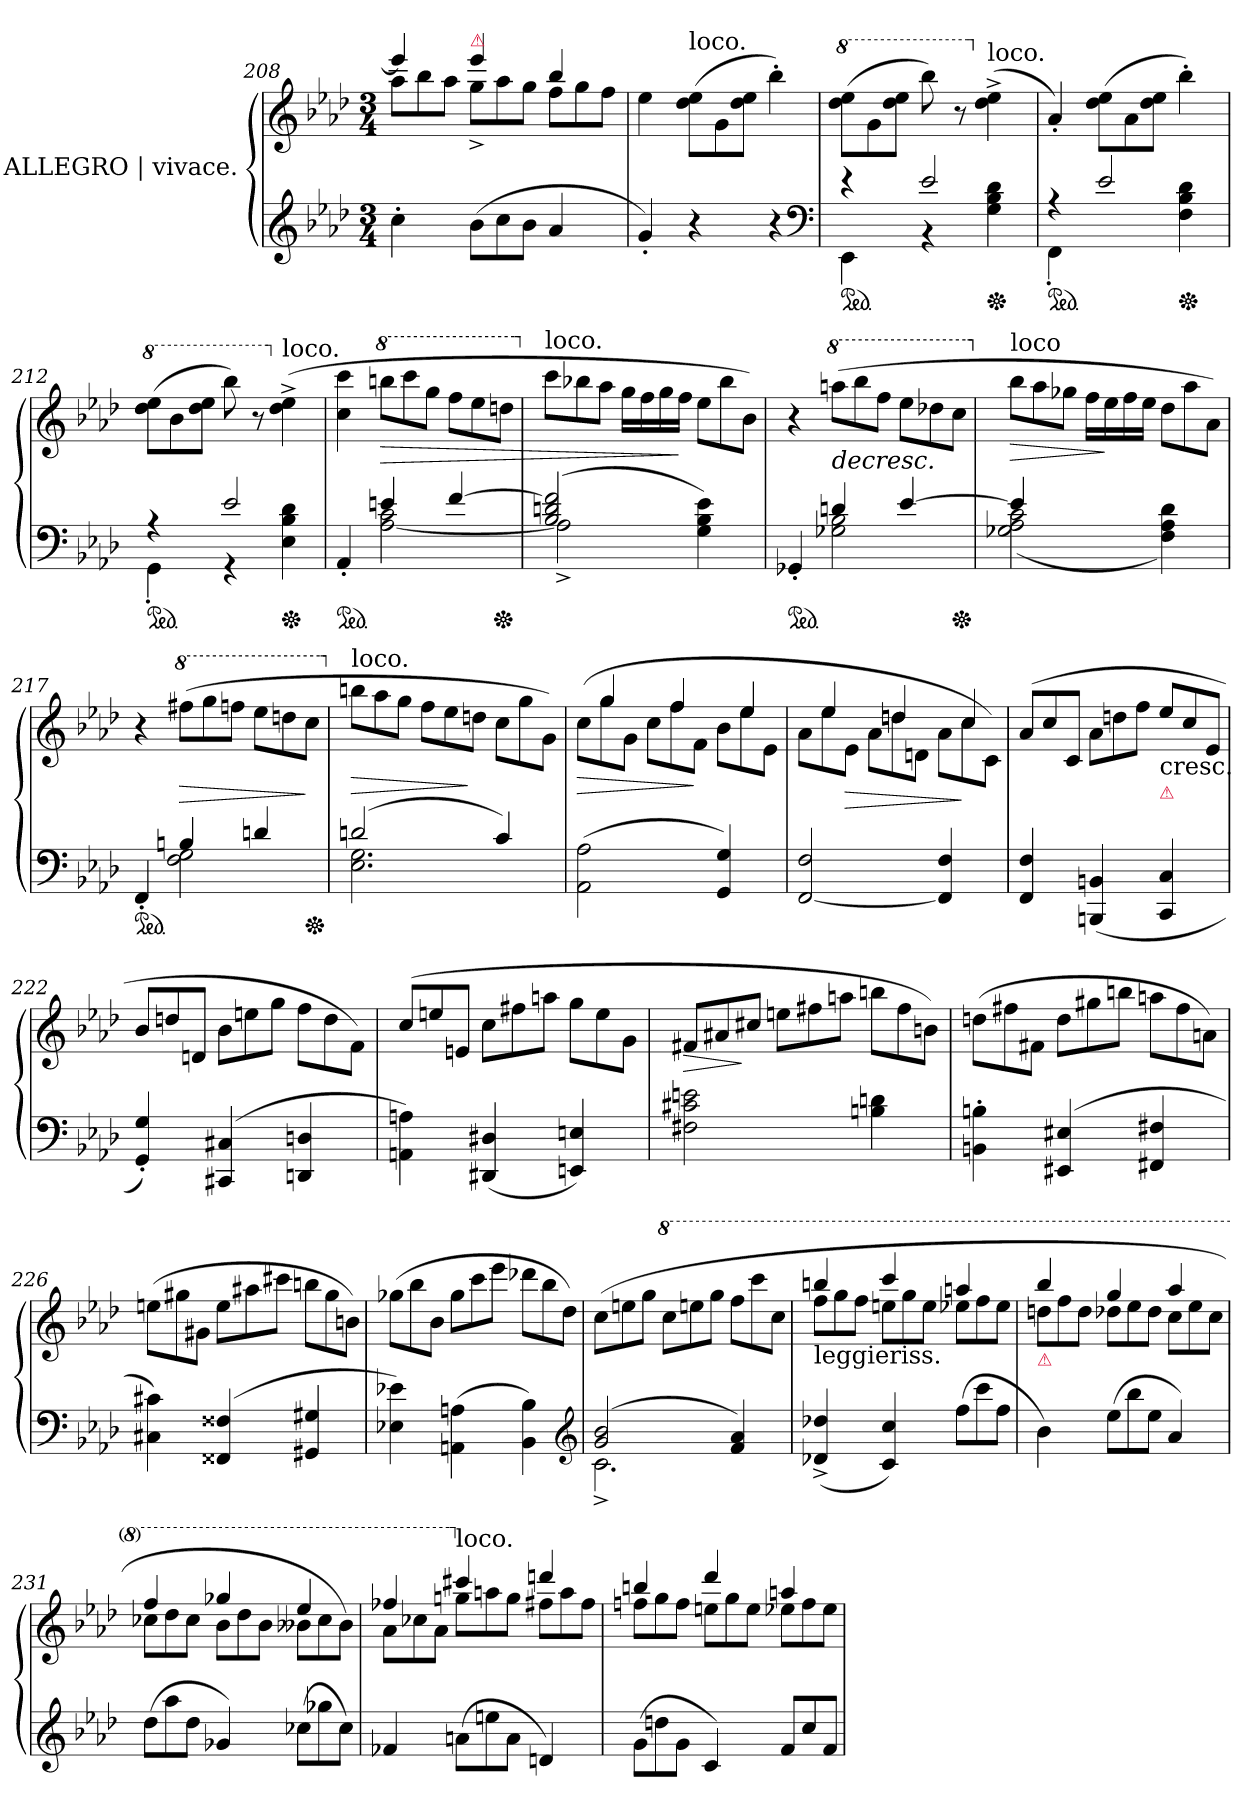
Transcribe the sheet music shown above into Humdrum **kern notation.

**kern	**kern	**dynam
*part1	*part1	*part1
*staff2	*staff1	*staff1/2
*I"ALLEGRO | vivace.	*	*
*clefG2	*clefG2	*
*k[b-e-a-d-]	*k[b-e-a-d-]	*
*f:	*f:	*
*M3/4	*M3/4	*
=208	=208	=208
*	*^	*
*	*	*Xtuplet	*
4cc'>	4eee-]	12aa-L	.
.	.	12bb-	.
.	.	12aa-J	.
*Xtuplet	*	*	*
!	!LO:TX:a:color=crimson:t=⚠	!	!
(>12b-L	4eee-	12gg^<L	.
12cc	.	12aa-	.
12b-J	.	12ggJ	.
4a-	4bb-	12ffL	.
.	.	12gg	.
.	.	12ffJ	.
*	*v	*v	*
=209	=209	=209
4g'<)	4ee-	.
!	!LO:TX:a:t=loco.	!
4r	(>12dd- 12ee-L	.
.	12g	.
.	12dd- 12ee-J	.
4r	4bb-'>)	.
*clefF4	*	*
=210	=210	=210
*^	*	*
*	*	*8va	*
*ped	*	*	*
4r	4EE-\	(>12ddd- 12eee-L	.
.	.	12gg	.
.	.	12ddd- 12eee-J	.
2e-/	4r	8bbb-)	.
.	.	8r	.
*	*	*X8va	*
!	!	!LO:TX:a:t=loco.	!
*Xped	*	*	*
.	4G\ 4B-\ 4d-\	(>4dd-^> 4ee-^>	.
=211	=211	=211	=211
*ped	*	*	*
4rA	4FF'>\	4a-'</)	.
2e-/	4ryy	(>12dd- 12ee-L	.
.	.	12a-	.
.	.	12dd- 12ee-J	.
*Xped	*	*	*
.	4F\ 4B-\ 4d-\	4bb-'>)	.
=212	=212	=212	=212
*	*	*8va	*
*ped	*	*	*
4rA	4GG'>\	(>12ddd- 12eee-L	.
.	.	12bb-	.
.	.	12ddd- 12eee-J	.
2e-/	4rGG	8bbb-)	.
.	.	8r	.
*	*	*X8va	*
!	!	!LO:TX:a:t=loco.	!
*Xped	*	*	*
.	4E-\ 4B-\ 4d-\	(>4dd-^> 4ee-^>	.
=213	=213	=213	=213
*ped	*	*	*
4AA-'	4ryy	4cc 4ccc	.
*	*	*8va	*
4en	[2A- 2c	12bbbnL	>
.	.	12cccc	.
.	.	12gggJ	.
[4f	.	12fffL	.
.	.	12eee-	.
*Xped	*	*	*
.	.	12dddnJ	.
=214	=214	=214	=214
*	*	*X8va	*
!	!	!LO:TX:a:t=loco.	!
(>2B- 2dn 2f]	2A-^<]	12cccL	.
.	.	12bb-X	.
.	.	12aa-J	.
.	.	16ggLL	.
.	.	16ff	.
.	.	16gg	.
.	.	16ffJJ	]
4G 4B- 4e-)	4ryy	12ee-L	.
.	.	12bb-	.
.	.	12b-J)	.
=215	=215	=215	=215
*ped	*	*	*
4GG-X'<	4ryy	4r	.
*	*	*8va	*
4dn	2G-X 2B-	(>12aaanL	>
.	.	12bbb-	.
.	.	12fffJ	.
[4e-	.	12eee-L	.
.	.	12ddd-X	.
*Xped	*	*	*
.	.	12cccJ	.
=216	=216	=216	=216
*	*	*X8va	*
!	!	!LO:TX:a:t=loco	!
!	!	!	!LO:HP:b
4e-]	(>2G-X 2A- 2c	12bb-L	>
.	.	12aa-	.
.	.	12gg-XJ	.
4ryy	.	16ffLL	.
.	.	16ee-	]
.	.	16ff	.
.	.	16ee-JJ	.
4ryy	4F 4A- 4d-)	12dd-L	.
.	.	12aa-	.
.	.	12a-J)	]
=217	=217	=217	=217
*ped	*	*	*
4FF'<	4ryy	4r	.
*	*	*8va	*
4Bn	2F 2G	(>12fff#XL	>
.	.	12ggg	.
.	.	12fffnJ	.
4dn	.	12eee-L	.
.	.	12dddn	.
*Xped	*	*	*
.	.	12cccJ	]
=218	=218	=218	=218
*	*	*X8va	*
!	!	!LO:TX:a:t=loco.	!
!	!	!	!LO:HP:b
(2dn	2.E- 2.G	12bbnL	>
.	.	12aa-	.
.	.	12ggJ	.
.	.	12ffL	.
.	.	12ee-	.
.	.	12ddnJ	]
4c)	.	12ccL	.
.	.	12gg	.
.	.	12gJ)	.
*v	*v	*	*
=219	=219	=219
*	*^	*
!	!	!	!LO:HP:n=1:b
(>2AA-\ 2A-\	12ryy	(>12ccL	> >
.	6gg	12gg	.
.	.	12gJ	.
.	12ryy	12ccL	.
.	6ff	12ff	.
.	.	12fJ	]
4GG 4G)	12ryy	12b-L	]
.	6ee-	12ee-	.
.	.	12e-J	.
=220	=220	=220	=220
[2FF 2F	12ryy	12a-L	.
.	6ee-	12ee-	.
.	.	12e-J	>
.	12ryy	12a-L	.
.	6ddn	12ddn	.
.	.	12dnJ	.
4FF] 4F	12ryy	12a-L	.
.	6cc	12cc	]
.	.	12cJ)	.
*	*v	*v	*
=221	=221	=221
4FF 4F	(>12a-L	.
.	12cc	.
.	12cJ	.
(<4BBBn 4BBn	12a-L	.
.	12ddn	.
.	12ffJ	.
!	!LO:TX:b:t=cresc.	!
!	!LO:TX:b:color=crimson:t=⚠	!
4CC 4C	12ee-/L	.
.	12cc	.
.	12e-J	.
=222	=222	=222
4GG'< 4G'<)	12b-L	.
.	12ddn	.
.	12dnJ	.
(<4CC#X 4C#X	12b-L	.
.	12een	.
.	12ggJ	.
4DDn 4Dn	12ffL	.
.	12dd	.
.	12fJ)	.
=223	=223	=223
4AAn 4An)	(>12ccL	.
.	12een	.
.	12enJ	.
(<4DD#X 4D#X	12ccL	.
.	12ff#X	.
.	12aanJ	.
4EEn 4En)	12ggL	.
.	12ee	.
.	12gJ	.
=224	=224	=224
!	!	!LO:HP:b
2F#X 2c#X 2en	12f#XL	>
.	12a#X	.
.	12cc#XJ	]
.	12eenL	.
.	12ff#X	.
.	12aanJ	.
4Bn 4dn	12bbnL	.
.	12ff#	.
.	12bnJ)	.
=225	=225	=225
4BBn'> 4Bn'>	(>12ddnL	.
.	12ff#X	.
.	12f#XJ	.
(>4EE#X 4E#X	12ddL	.
.	12gg#X	.
.	12bbnJ	.
4FF#X 4F#X	12aanL	.
.	12ff#	.
.	12anJ)	.
=226	=226	=226
4C#X 4c#X)	(>12eenL	.
.	12gg#X	.
.	12g#XJ	.
(>4FF##X 4F##X	12eeL	.
.	12aa#X	.
.	12ccc#XJ	.
4GG#X 4G#X	12bbnL	.
.	12gg#	.
.	12bnJ)	.
=227	=227	=227
4E-X 4e-X)	(>12gg-XL	.
.	12bb-	.
.	12b-J	.
(>4AAn 4An	12gg-L	.
.	12ccc	.
.	12eee-J	.
4BB- 4B-)	12ddd-XL	.
.	12bb-	.
.	12dd-J)	.
*clefG2	*	*
=228	=228	=228
*^	*	*
(>2g 2b-	2.c^<	(>12ccL	.
.	.	12een	.
.	.	12ggJ	.
*	*	*8va	*
.	.	12cccL	.
.	.	12eeen	.
.	.	12gggJ	.
4f 4a-)	.	12fffL	.
.	.	12cccc	.
.	.	12cccJ	.
*v	*v	*	*
=229	=229	=229
*	*^	*
!	!LO:TX:b:t=leggieriss.	!	!
(<4d-X^< 4dd-X^<	4bbbn	12fffL	.
.	.	12ggg	.
.	.	12fffJ	.
4c 4cc)	4cccc	12eeenL	.
.	.	12ggg	.
.	.	12eeeJ	.
(>12ffL	4aaan	12eee-XL	.
12ccc	.	12fff	.
12ffJ	.	12eee-J	.
=230	=230	=230	=230
!	!LO:TX:b:color=crimson:t=⚠	!	!
4b-)	4bbb-	12dddnL	.
.	.	12fff	.
.	.	12dddJ	.
(>12ee-L	4ggg	12ddd-XL	.
12bb-	.	12eee-	.
12ee-J	.	12ddd-J	.
4a-)	4aaa-	12cccL	.
.	.	12eee-	.
.	.	12cccJ	.
=231	=231	=231	=231
(>12dd-L	4fff	12ccc-XL	.
12aa-	.	12ddd-	.
12dd-J	.	12ccc-J	.
4g-X)	4ggg-X	12bb-L	.
.	.	12ddd-	.
.	.	12bb-J	.
(>12cc-XL	4eee-	12bb--XL	.
12gg-X	.	12ccc-	.
12cc-J)	.	12bb--J)	.
=232	=232	=232	=232
4f-X	4fff-X	12aa-L	.
.	.	12ccc-X	.
.	.	12aa-J	.
*	*X8va	*	*
!	!LO:TX:a:t=loco.	!	!
(>12anL	4ccc#X	12ggnL	.
12een	.	12aan	.
12aJ	.	12ggJ	.
4dn)	4dddn	12ff#XL	.
.	.	12aa	.
.	.	12ff#J	.
=233	=233	=233	=233
(>12gL	4bbn	12ffnL	.
12ddn	.	12gg	.
12gJ	.	12ffJ	.
4c)	4ddd-	12eenL	.
.	.	12gg	.
.	.	12eeJ	.
12fL	4aan	12ee-XL	.
12cc	.	12ff	.
12fJ	.	12ee-J	.
*	*v	*v	*
=	=	=
*-	*-	*-
